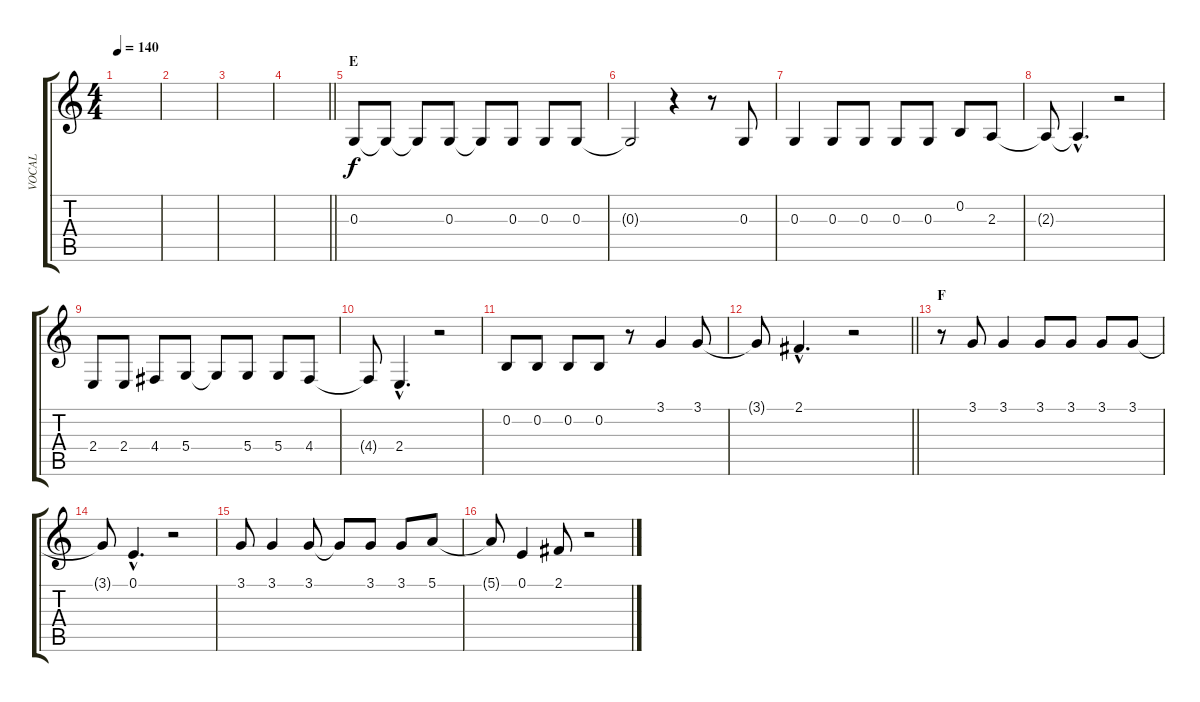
\track ("VOCAL" "VOCAL") {instrument oboe}
\staff {score tabs}
\tuning (E4 B3 G3 D3 A2 E2) {hide}
\ts (4 4)
\tempo 140
\clef g2
\ks c
|
|
|
\barLineRight lightlight
|
\section ("" "E")
0.3.8 0.3{t}.8 0.3{t}.8 0.3.8 0.3{t}.8 0.3.8 0.3.8 0.3.8 |
0.3{t}.2 r.4 r.8 0.3.8 |
0.3.4 0.3.8 0.3.8 0.3.8 0.3.8 0.2.8 2.3.8 |
2.3{t}.8 2.3{hac t}.4{d} r.2 |
2.4.8 2.4.8 4.4.8 5.4.8 5.4{t}.8 5.4.8 5.4.8 4.4.8 |
4.4{t}.8 2.4{hac}.4{d} r.2 |
0.2.8 0.2.8 0.2.8 0.2.8 r.8 3.1.4 3.1.8 |
\barLineRight lightlight
3.1{t}.8 2.1{hac}.4{d} r.2 |
\section ("" "F")
r.8 3.1.8 3.1.4 3.1.8 3.1.8 3.1.8 3.1.8 |
3.1{t}.8 0.1{hac}.4{d} r.2 |
3.1.8 3.1.4 3.1.8 3.1{t}.8 3.1.8 3.1.8 5.1.8 |
5.1{t}.8 0.1.4 2.1.8 r.2
